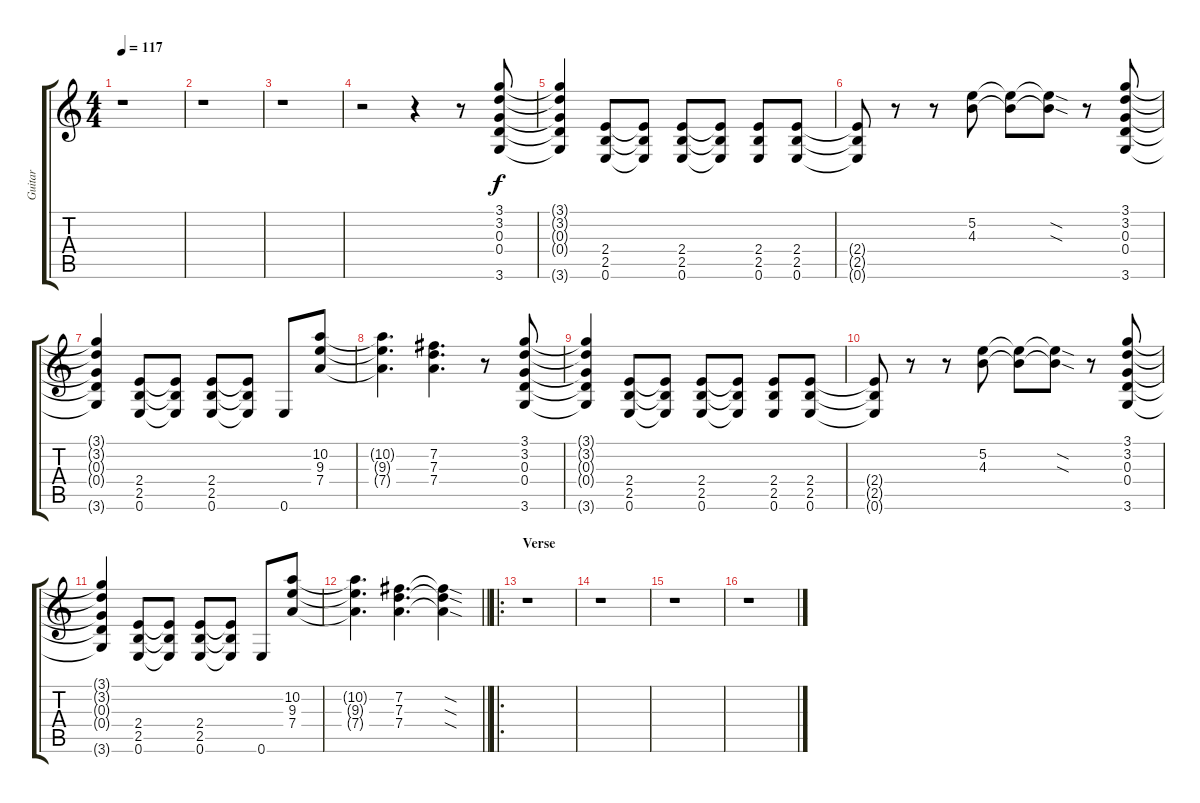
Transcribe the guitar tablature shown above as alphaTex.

\track ("Guitar " "Guitar ") {instrument overdrivenguitar}
\staff {score tabs}
\tuning (E4 B3 G3 D3 A2 E2) {hide}
\ts (4 4)
\tempo 117
\clef g2
\ks c
r.1{dy f instrument overdrivenguitar} |
r.1 |
r.1 |
r.2 r.4 r.8 (3.1 3.2 0.3 0.4 3.6).8 |
(3.1{t} 3.2{t} 0.3{t} 0.4{t} 3.6{t}).4 (2.4 2.5 0.6).8 (2.4{t} 2.5{t} 0.6{t}).8 (2.4 2.5 0.6).8 (2.4{t} 2.5{t} 0.6{t}).8 (2.4 2.5 0.6).8 (2.4 2.5 0.6).8 |
(2.4{t} 2.5{t} 0.6{t}).8 r.8 r.8 (5.2 4.3).8 (5.2{t} 4.3{t}).8 (5.2{sod t} 4.3{sod t}).8 r.8 (3.1 3.2 0.3 0.4 3.6).8 |
(3.1{t} 3.2{t} 0.3{t} 0.4{t} 3.6{t}).4 (2.4 2.5 0.6).8 (2.4{t} 2.5{t} 0.6{t}).8 (2.4 2.5 0.6).8 (2.4{t} 2.5{t} 0.6{t}).8 0.6.8 (10.2 9.3 7.4).8 |
(10.2{t} 9.3{t} 7.4{t}).4{d} (7.2 7.3 7.4).4{d} r.8 (3.1 3.2 0.3 0.4 3.6).8 |
(3.1{t} 3.2{t} 0.3{t} 0.4{t} 3.6{t}).4 (2.4 2.5 0.6).8 (2.4{t} 2.5{t} 0.6{t}).8 (2.4 2.5 0.6).8 (2.4{t} 2.5{t} 0.6{t}).8 (2.4 2.5 0.6).8 (2.4 2.5 0.6).8 |
(2.4{t} 2.5{t} 0.6{t}).8 r.8 r.8 (5.2 4.3).8 (5.2{t} 4.3{t}).8 (5.2{sod t} 4.3{sod t}).8 r.8 (3.1 3.2 0.3 0.4 3.6).8 |
(3.1{t} 3.2{t} 0.3{t} 0.4{t} 3.6{t}).4 (2.4 2.5 0.6).8 (2.4{t} 2.5{t} 0.6{t}).8 (2.4 2.5 0.6).8 (2.4{t} 2.5{t} 0.6{t}).8 0.6.8 (10.2 9.3 7.4).8 |
\barLineRight lightlight
(10.2{t} 9.3{t} 7.4{t}).4{d} (7.2 7.3 7.4).4{d} (7.2{sod t} 7.3{sod t} 7.4{sod t}).4 |
\ro
\section ("" "Verse")
r.1 |
r.1 |
r.1 |
r.1
